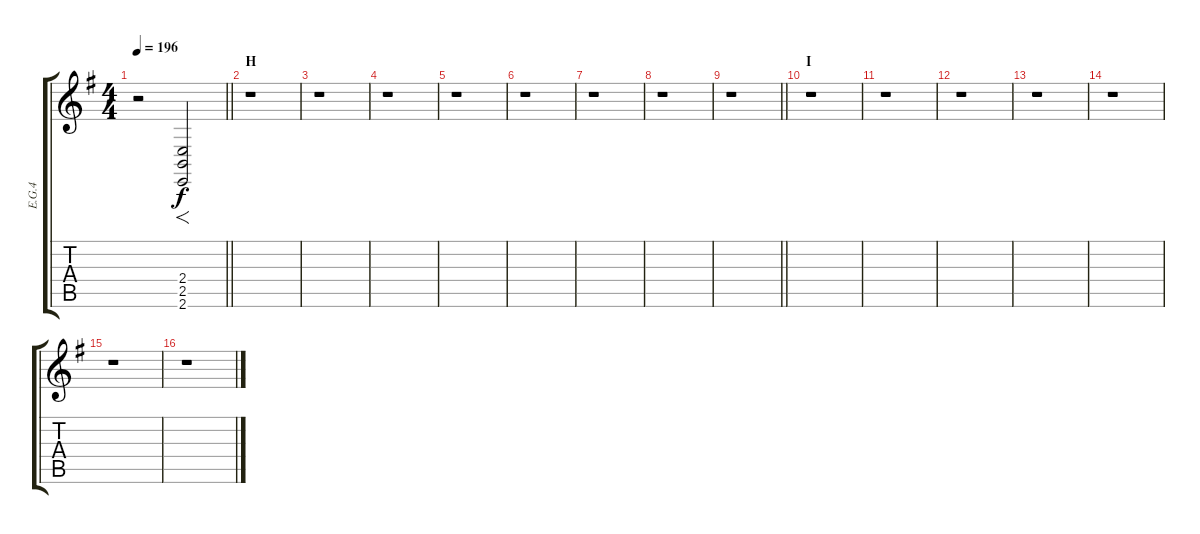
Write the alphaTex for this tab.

\track ("E.G.4" "E.G.4") {instrument tremolostrings}
\staff {score tabs}
\tuning (E4 B3 G3 D3 A2 D2) {hide}
\ts (4 4)
\tempo 196
\clef g2
\barLineRight lightlight
\ks g
r.2{dy f} (2.4 2.5 2.6).2{f} |
\section ("" "H")
r.1 |
r.1 |
r.1 |
r.1 |
r.1 |
r.1 |
r.1 |
\barLineRight lightlight
r.1 |
\section ("" "I")
r.1 |
r.1 |
r.1 |
r.1 |
r.1 |
r.1 |
r.1
